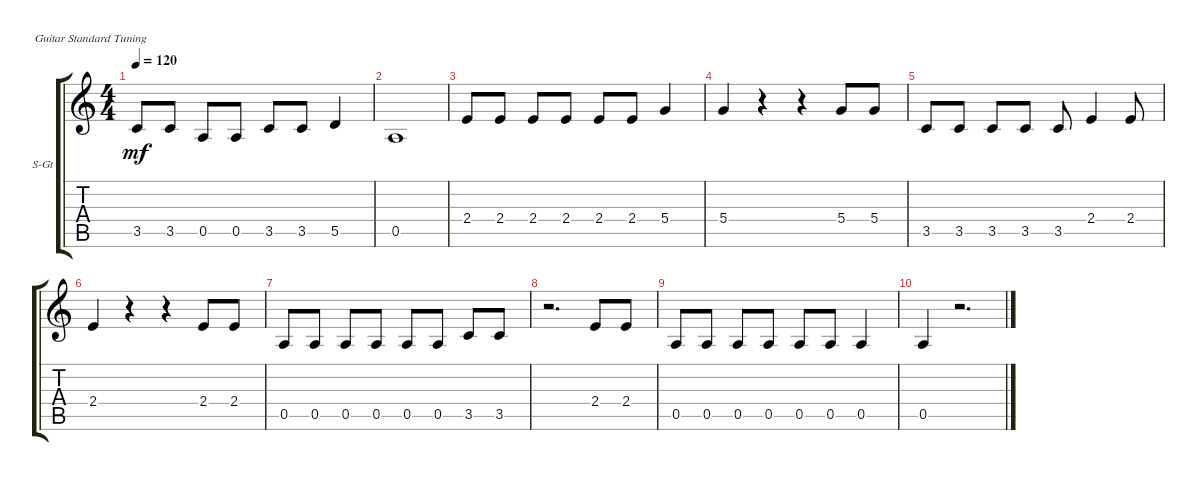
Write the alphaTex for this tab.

\defaultSystemsLayout 4
\bracketExtendMode groupsimilarinstruments
\firstSystemTrackNameOrientation horizontal
\otherSystemsTrackNameOrientation horizontal
\track ("В. Бутусов (Вокал)" "S-Gt") {instrument acousticguitarsteel}
\staff {score tabs}
\tuning (E4 B3 G3 D3 A2 E2)
\ts (4 4)
\tempo 120
\clef g2
\ks c
3.5.8{dy mf} 3.5.8 0.5.8 0.5.8 3.5.8 3.5.8 5.5.4 |
0.5.1 |
2.4.8 2.4.8 2.4.8 2.4.8 2.4.8 2.4.8 5.4.4 |
5.4.4 r.4 r.4 5.4.8 5.4.8 |
3.5.8 3.5.8 3.5.8 3.5.8 3.5.8 2.4.4 2.4.8 |
2.4.4 r.4 r.4 2.4.8 2.4.8 |
0.5.8 0.5.8 0.5.8 0.5.8 0.5.8 0.5.8 3.5.8 3.5.8 |
r.2{d} 2.4.8 2.4.8 |
0.5.8 0.5.8 0.5.8 0.5.8 0.5.8 0.5.8 0.5.4 |
0.5.4 r.2{d}
